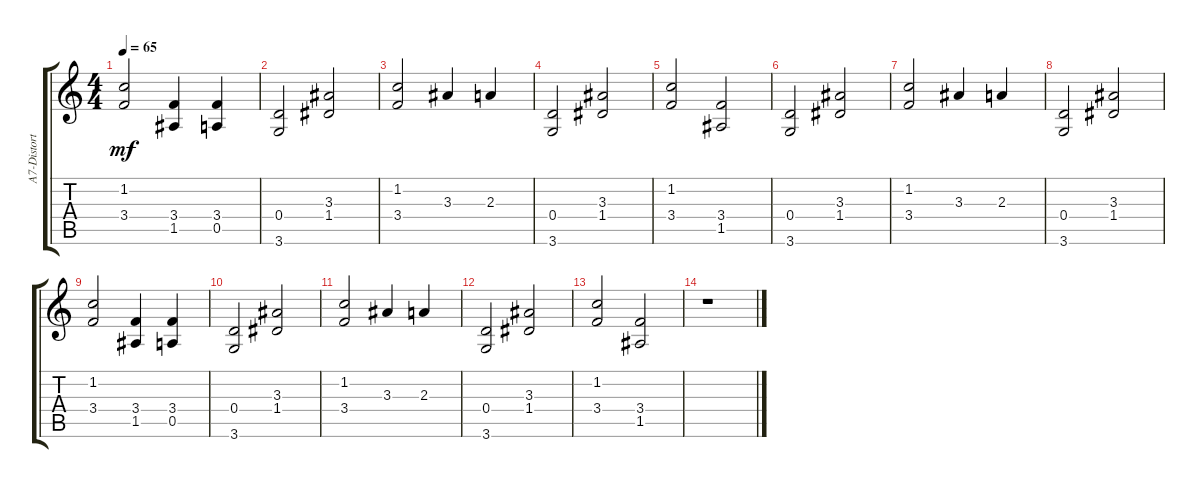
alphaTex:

\track ("A7-DistortionGt" "A7-Distort") {instrument electricguitarclean}
\staff {score tabs}
\tuning (E4 B3 G3 D3 A2 E2) {hide}
\ts (4 4)
\tempo 65
\clef g2
\ks c
(1.2 3.4).2{dy mf} (3.4 1.5).4 (3.4 0.5).4 |
(0.4 3.6).2 (3.3 1.4).2 |
(1.2 3.4).2 3.3.4 2.3.4 |
(0.4 3.6).2 (3.3 1.4).2 |
(1.2 3.4).2 (3.4 1.5).2 |
(0.4 3.6).2 (3.3 1.4).2 |
(1.2 3.4).2 3.3.4 2.3.4 |
(0.4 3.6).2 (3.3 1.4).2 |
(1.2 3.4).2 (3.4 1.5).4 (3.4 0.5).4 |
(0.4 3.6).2 (3.3 1.4).2 |
(1.2 3.4).2 3.3.4 2.3.4 |
(0.4 3.6).2 (3.3 1.4).2 |
(1.2 3.4).2 (3.4 1.5).2 |
r.1
